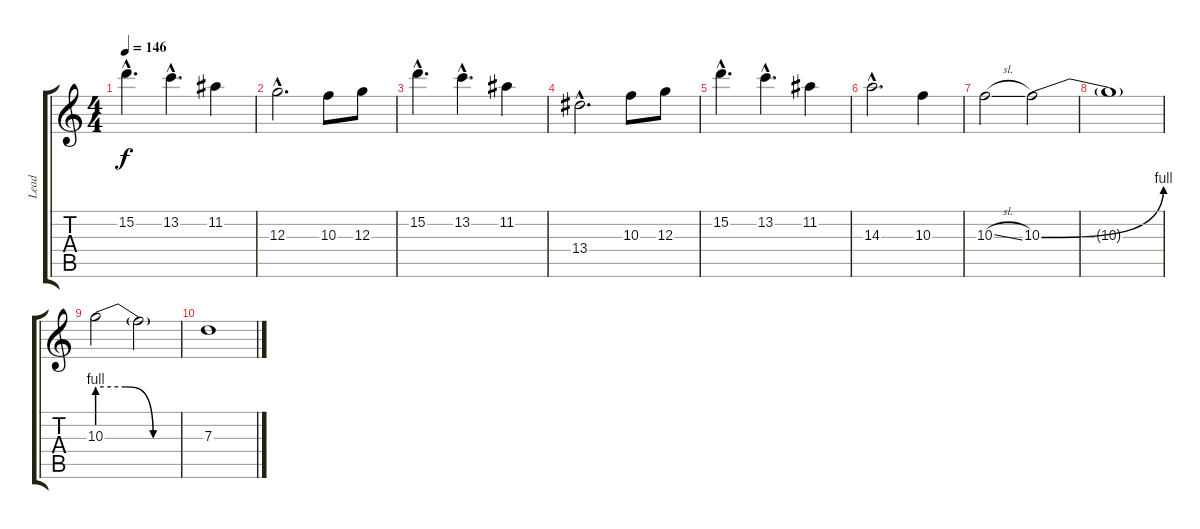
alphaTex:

\track ("Lead" "Lead") {instrument overdrivenguitar}
\staff {score tabs}
\tuning (E4 B3 G3 D3 A2 D2) {hide}
\ts (4 4)
\tempo 146
\clef g2
\ks c
15.2{hac}.4{d dy f} 13.2{hac}.4{d} 11.2.4 |
12.3{hac}.2{d} 10.3.8 12.3.8 |
15.2{hac}.4{d} 13.2{hac}.4{d} 11.2.4 |
13.4{hac}.2{d} 10.3.8 12.3.8 |
15.2{hac}.4{d} 13.2{hac}.4{d} 11.2.4 |
14.3{hac}.2{d} 10.3.4 |
10.3{sl}.2 10.3{be (bend 0 0 60 4)}.2 |
10.3{t}.1 |
10.3{be (custom 0 4 20 4 40 0 60 0)}.2 10.3{t}.2 |
7.3.1
